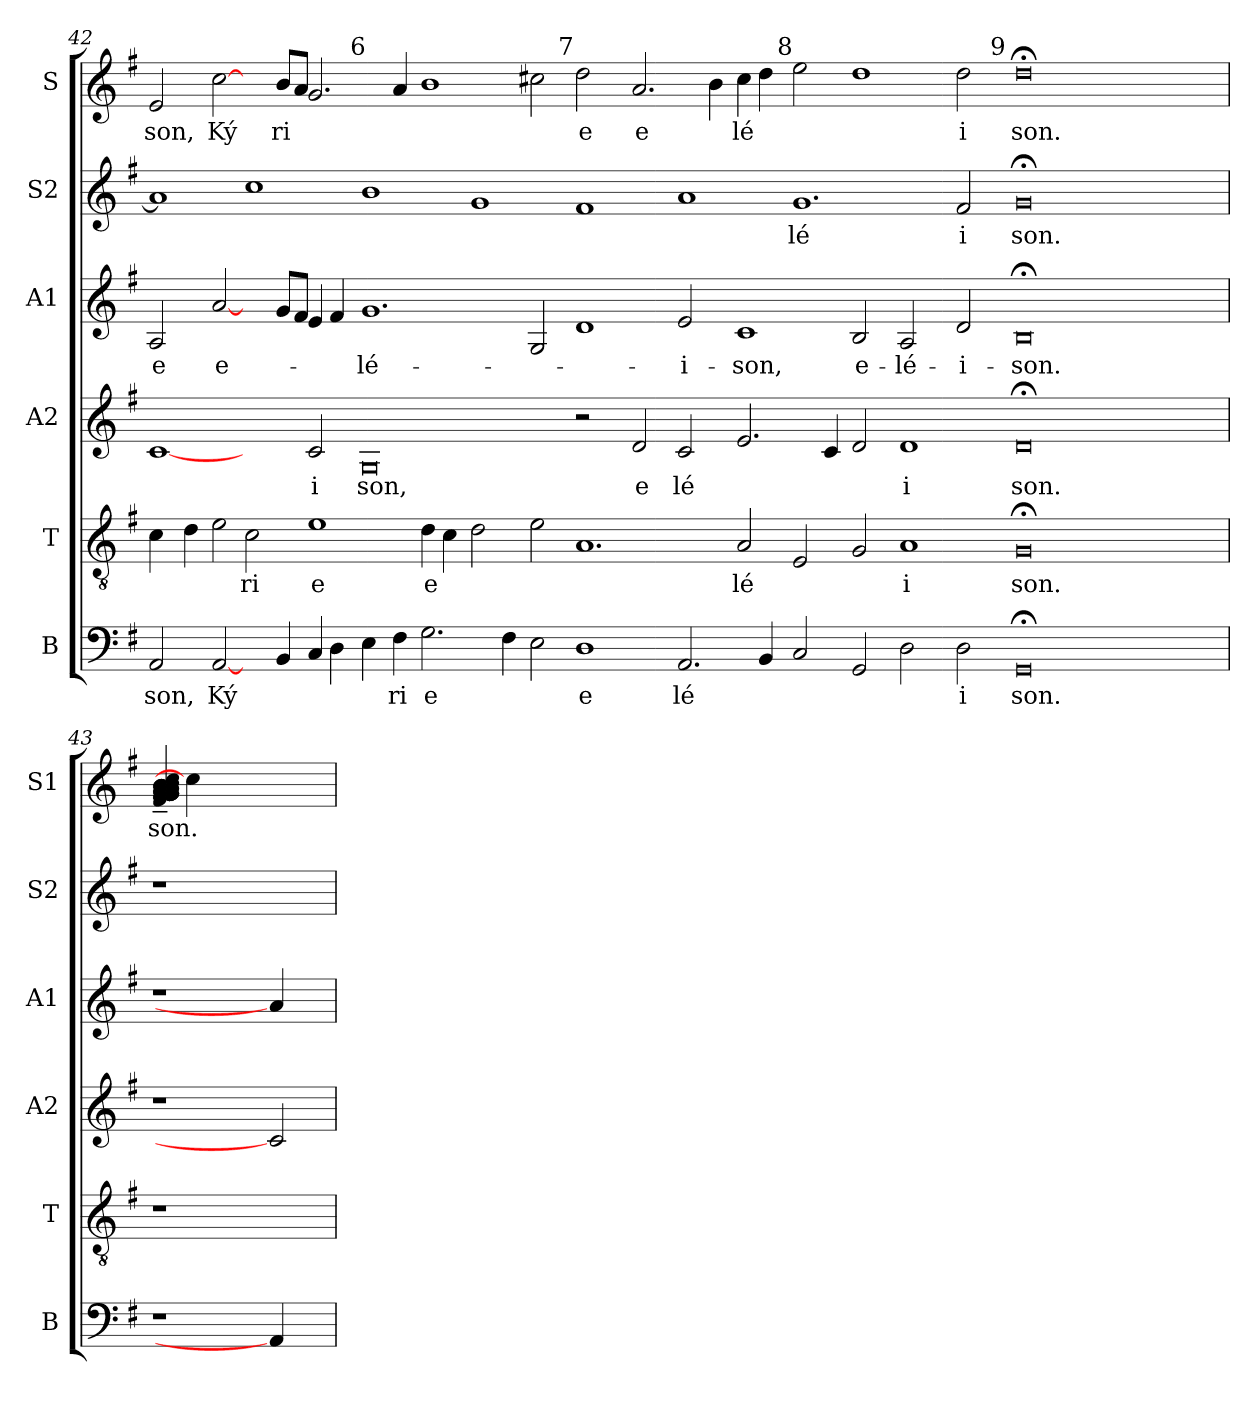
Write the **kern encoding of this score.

**kern	**text	**kern	**text	**kern	**text	**kern	**text	**kern	**text	**kern	**text
*part6	*part6	*part5	*part5	*part4	*part4	*part3	*part3	*part2	*part2	*part1	*part1
*staff6	*staff6	*staff5	*staff5	*staff4	*staff4	*staff3	*staff3	*staff2	*staff2	*staff1	*staff1
*I"B	*	*I"T	*	*I"A2	*	*I"A1	*	*I"S2	*	*I"S	*
*I'B	*	*I'T	*	*I'A2	*	*I'A1	*	*I'S2	*	*I'S1	*
!!LO:LB:g=z
*clefF4	*	*clefGv2	*	*clefG2	*	*clefG2	*	*clefG2	*	*clefG2	*
*k[f#]	*	*k[f#]	*	*k[f#]	*	*k[f#]	*	*k[f#]	*	*k[f#]	*
*G:	*	*G:	*	*G:	*	*G:	*	*G:	*	*G:	*
=42	=42	=42	=42	=42	=42	=42	=42	=42	=42	=42	=42
!	!LO:LY:b:cj	!	!	!	!	!	!LO:LY:b:cj	!	!	!	!LO:LY:b:cj
*	*	*^	*	*	*	*	*	*^	*	*^	*
*	*	*	*^	*	*	*	*	*	*	*	*	*	*^	*
*	*	*	*	*	*	*	*	*	*	*	*	*	*	*	*^	*
*	*	*	*	*	*	*	*	*	*	*	*	*	*	*	*	*^	*
2AA/	-son,	4c\	8...ryy	4ryy	.	[1c	.	2A/	e	1a]	8ryy	.	2e/	1ryy	1ryy	1ryy	1ryy	son,
.	.	.	.	.	.	.	.	.	.	.	32ryy	.	.	.	.	.	.	.
.	.	.	.	.	.	.	.	.	.	.	1ryy	.	.	.	.	.	.	.
.	.	.	1ryy	.	.	.	.	.	.	.	.	.	.	.	.	.	.	.
.	.	4d\	.	16.ryy	.	.	.	.	.	.	.	.	.	.	.	.	.	.
.	.	.	.	1ryy	.	.	.	.	.	.	.	.	.	.	.	.	.	.
!	!LO:LY:b	!	!	!	!	!	!	!	!LO:LY:b:cj	!	!	!	!	!	!	!	!	!LO:LY:b:cj
[2AA/	Ký	2e\	.	.	.	.	.	[2a/	e-	.	.	.	[2cc\	.	.	.	.	Ký
!	!	!	!	!	!LO:LY:b:cj	!	!	!	!	!	!	!	!	!	!	!	!	!
4ryy	.	2c\	.	.	ri	2ryy	.	4ryy	.	1cc	.	.	4ryy	2ryy	1ryy	1ryy	1ryy	.
.	.	.	.	.	.	.	.	.	.	.	1ryy	.	.	.	.	.	.	.
.	.	.	1ryy	.	.	.	.	.	.	.	.	.	.	.	.	.	.	.
!	!	!	!	!	!	!	!	!	!	!	!	!	!	!	!	!	!	!LO:LY:b:cj
4BB/	.	.	.	.	.	.	.	8g/L	.	.	.	.	8b/L	.	.	.	.	ri
.	.	.	.	1ryy	.	.	.	.	.	.	.	.	.	.	.	.	.	.
.	.	.	.	.	.	.	.	8f#/J	.	.	.	.	8a/J	.	.	.	.	.
!	!	!	!	!	!LO:LY:b:cj	!	!LO:LY:b:cj	!	!	!	!	!	!	!	!	!	!	!
4C/	.	1e	.	.	e	2c/	i	4e/	.	.	.	.	2.g/	4ryy	.	.	.	.
4D\	.	.	.	.	.	.	.	4f#/	.	.	.	.	.	8ryy	.	.	.	.
.	.	.	.	.	.	.	.	.	.	.	.	.	.	32ryy	.	.	.	.
!	!	!	!	!	!	!	!	!	!	!	!	!	!	!LO:TX:a:t=6	!	!	!	!
.	.	.	.	.	.	.	.	.	.	.	.	.	.	1ryy	.	.	.	.
!	!	!	!	!	!	!	!LO:LY:b:cj	!	!LO:LY:b:cj	!	!	!	!	!	!	!	!	!
4E\	.	.	.	.	.	0G	son,	1.g	-lé-	1b	.	.	.	.	1...ryy	1ryy	1ryy	.
.	.	.	.	.	.	.	.	.	.	.	1ryy	.	.	.	.	.	.	.
.	.	.	1ryy	.	.	.	.	.	.	.	.	.	.	.	.	.	.	.
!	!LO:LY:b:cj	!	!	!	!	!	!	!	!	!	!	!	!	!	!	!	!	!
4F#\	ri	.	.	.	.	.	.	.	.	.	.	.	4a/	.	.	.	.	.
.	.	.	.	1ryy	.	.	.	.	.	.	.	.	.	.	.	.	.	.
!	!LO:LY:b:cj	!	!	!	!LO:LY:b:cj	!	!	!	!	!	!	!	!	!	!	!	!	!
2.G\	e	4d\	.	.	e	.	.	.	.	.	.	.	1b	.	.	.	.	.
.	.	4c\	.	.	.	.	.	.	.	.	.	.	.	.	.	.	.	.
.	.	.	.	.	.	.	.	.	.	.	.	.	.	1ryy	.	.	.	.
.	.	2d\	.	.	.	.	.	.	.	1g	.	.	.	.	.	1ryy	1ryy	.
.	.	.	.	.	.	.	.	.	.	.	1ryy	.	.	.	.	.	.	.
.	.	.	1ryy	.	.	.	.	.	.	.	.	.	.	.	.	.	.	.
4F#\	.	.	.	.	.	.	.	.	.	.	.	.	.	.	.	.	.	.
.	.	.	.	1ryy	.	.	.	.	.	.	.	.	.	.	.	.	.	.
2E\	.	2e\	.	.	.	.	.	2G/	.	.	.	.	2cc#X\	.	.	.	.	.
!	!	!	!	!	!	!	!	!	!	!	!	!	!	!	!LO:TX:a:t=7	!	!	!
.	.	.	.	.	.	.	.	.	.	.	.	.	.	.	1ryy	.	.	.
.	.	.	.	.	.	.	.	.	.	.	.	.	.	1ryy	.	.	.	.
!	!LO:LY:b:cj	!	!	!	!	!	!	!	!	!	!	!	!	!	!	!	!	!LO:LY:b:cj
1D	e	1.A	.	.	.	2r	.	1d	.	1f#	.	.	2dd\	.	.	1ryy	1ryy	e
.	.	.	.	.	.	.	.	.	.	.	1ryy	.	.	.	.	.	.	.
.	.	.	1ryy	.	.	.	.	.	.	.	.	.	.	.	.	.	.	.
.	.	.	.	1ryy	.	.	.	.	.	.	.	.	.	.	.	.	.	.
!	!	!	!	!	!	!	!LO:LY:b:cj	!	!	!	!	!	!	!	!	!	!	!LO:LY:b:cj
.	.	.	.	.	.	2d/	e	.	.	.	.	.	2.a/	.	.	.	.	e
.	.	.	.	.	.	.	.	.	.	.	.	.	.	.	1ryy	.	.	.
.	.	.	.	.	.	.	.	.	.	.	.	.	.	1ryy	.	.	.	.
!	!LO:LY:b:cj	!	!	!	!	!	!LO:LY:b:cj	!	!LO:LY:b:cj	!	!	!	!	!	!	!	!	!
2.AA/	lé	.	.	.	.	2c/	lé	2e/	-i-	1a	.	.	.	.	.	2ryy	1ryy	.
.	.	.	.	.	.	.	.	.	.	.	1ryy	.	.	.	.	.	.	.
.	.	.	1ryy	.	.	.	.	.	.	.	.	.	.	.	.	.	.	.
.	.	.	.	.	.	.	.	.	.	.	.	.	4b\	.	.	.	.	.
.	.	.	.	1ryy	.	.	.	.	.	.	.	.	.	.	.	.	.	.
!	!	!	!	!	!LO:LY:b:cj	!	!	!	!LO:LY:b:cj	!	!	!	!	!	!	!	!	!LO:LY:b:cj
.	.	2A/	.	.	lé	2.e/	.	1c	-son,	.	.	.	4cc#\	.	.	4ryy	.	lé
4BB/	.	.	.	.	.	.	.	.	.	.	.	.	4dd\	.	.	8ryy	.	.
.	.	.	.	.	.	.	.	.	.	.	.	.	.	.	1ryy	64ryy	.	.
!	!	!	!	!	!	!	!	!	!	!	!	!	!	!	!	!LO:TX:a:t=8	!	!
.	.	.	.	.	.	.	.	.	.	.	.	.	.	.	.	1ryy	.	.
.	.	.	.	.	.	.	.	.	.	.	.	.	.	1ryy	.	.	.	.
!	!	!	!	!	!	!	!	!	!	!	!	!LO:LY:b:cj	!	!	!	!	!	!
2C/	.	2E/	.	.	.	.	.	.	.	1.g	.	-lé	2ee\	.	.	.	1ryy	.
.	.	.	.	.	.	.	.	.	.	.	1ryy	.	.	.	.	.	.	.
.	.	.	1ryy	.	.	.	.	.	.	.	.	.	.	.	.	.	.	.
.	.	.	.	.	.	4c/	.	.	.	.	.	.	.	.	.	.	.	.
.	.	.	.	1ryy	.	.	.	.	.	.	.	.	.	.	.	.	.	.
!	!	!	!	!	!	!	!	!	!LO:LY:b:cj	!	!	!	!	!	!	!	!	!
2GG/	.	2G/	.	.	.	2d/	.	2B/	e-	.	.	.	1dd	.	.	.	.	.
.	.	.	.	.	.	.	.	.	.	.	.	.	.	.	1ryy	.	.	.
.	.	.	.	.	.	.	.	.	.	.	.	.	.	.	.	1ryy	.	.
.	.	.	.	.	.	.	.	.	.	.	.	.	.	1ryy	.	.	.	.
!	!	!	!	!	!LO:LY:b:cj	!	!LO:LY:b:cj	!	!LO:LY:b:cj	!	!	!	!	!	!	!	!	!
2D\	.	1A	.	.	i	1d	i	2A/	-lé-	.	.	.	.	.	.	.	2ryy	.
.	.	.	.	.	.	.	.	.	.	.	1ryy	.	.	.	.	.	.	.
.	.	.	1ryy	.	.	.	.	.	.	.	.	.	.	.	.	.	.	.
.	.	.	.	1ryy	.	.	.	.	.	.	.	.	.	.	.	.	.	.
!	!LO:LY:b:cj	!	!	!	!	!	!	!	!LO:LY:b:cj	!	!	!LO:LY:b:cj	!	!	!	!	!	!LO:LY:b:cj
2D\	i	.	.	.	.	.	.	2d/	-i-	2f#/	.	i	2dd\	.	.	.	4ryy	i
.	.	.	.	.	.	.	.	.	.	.	.	.	.	.	.	.	16.ryy	.
!	!	!	!	!	!	!	!	!	!	!	!	!	!	!	!	!	!LO:TX:a:t=9	!
.	.	.	.	.	.	.	.	.	.	.	.	.	.	.	.	.	1ryy	.
.	.	.	.	.	.	.	.	.	.	.	.	.	.	.	1ryy	.	.	.
.	.	.	.	.	.	.	.	.	.	.	.	.	.	.	.	1ryy	.	.
.	.	.	.	.	.	.	.	.	.	.	.	.	.	1ryy	.	.	.	.
!	!LO:LY:b:cj	!	!	!	!LO:LY:b:cj	!	!LO:LY:b:cj	!	!LO:LY:b:cj	!	!	!LO:LY:b:cj	!	!	!	!	!	!LO:LY:b:cj
0GG;<	son.	0G;<	.	.	son.	0d;<	son.	0B;<	-son.	0g;<	.	son.	0dd;<	.	.	.	.	son.
.	.	.	.	.	.	.	.	.	.	.	1ryy	.	.	.	.	.	.	.
.	.	.	1ryy	.	.	.	.	.	.	.	.	.	.	.	.	.	.	.
.	.	.	.	1ryy	.	.	.	.	.	.	.	.	.	.	.	.	.	.
.	.	.	.	.	.	.	.	.	.	.	.	.	.	.	.	.	1ryy	.
.	.	.	.	.	.	.	.	.	.	.	.	.	.	.	1ryy	.	.	.
.	.	.	.	.	.	.	.	.	.	.	.	.	.	.	.	1ryy	.	.
.	.	.	.	.	.	.	.	.	.	.	.	.	.	1ryy	.	.	.	.
.	.	.	.	.	.	.	.	.	.	.	2ryy	.	.	.	.	.	.	.
.	.	.	2ryy	.	.	.	.	.	.	.	.	.	.	.	.	.	.	.
.	.	.	.	2ryy	.	.	.	.	.	.	.	.	.	.	.	.	.	.
.	.	.	.	.	.	.	.	.	.	.	4ryy	.	.	.	.	.	.	.
.	.	.	4ryy	.	.	.	.	.	.	.	.	.	.	.	.	.	.	.
.	.	.	.	8ryy	.	.	.	.	.	.	.	.	.	.	.	.	8ryy	.
.	.	.	.	.	.	.	.	.	.	.	.	.	.	.	8ryy	.	.	.
.	.	.	.	.	.	.	.	.	.	.	.	.	.	.	.	16..ryy	.	.
.	.	.	.	.	.	.	.	.	.	.	16.ryy	.	.	16.ryy	.	.	.	.
.	.	.	.	32ryy	.	.	.	.	.	.	.	.	.	.	.	.	32ryy	.
.	.	.	64ryy	.	.	.	.	.	.	.	.	.	.	.	.	.	.	.
!!LO:LB:g=z
=43	=43	=43	=43	=43	=43	=43	=43	=43	=43	=43	=43	=43	=43	=43	=43	=43	=43	=43
!	!	!	!	!	!	!	!	!	!	!	!	!	!	!	!	!	!	!LO:LY:b:cj
*	*	*	*	*	*	*	*	*	*	*v	*v	*	*	*	*	*	*	*
*	*	*v	*v	*v	*	*	*	*	*	*	*	*v	*v	*v	*v	*v	*
1r	.	1r	.	1r	.	1r	.	1r	.	4g/~< 4a/~< 4b/~< 4cc/~< 4b/~< 4a/~< 4b/~< 4a/~< 4g/~< 4f#/~< 4g/~< 4a/~< 4g/~< 4g/~<	son.
.	.	.	.	.	.	.	.	.	.	4cc\]	.
.	.	.	.	.	.	.	.	.	.	1ryy	.
4AA/]	.	2ryy	.	2c]	.	4a/]	.	2ryy	.	.	.
4ryy	.	.	.	.	.	4ryy	.	.	.	.	.
=	=	=	=	=	=	=	=	=	=	=	=
*-	*-	*-	*-	*-	*-	*-	*-	*-	*-	*-	*-
